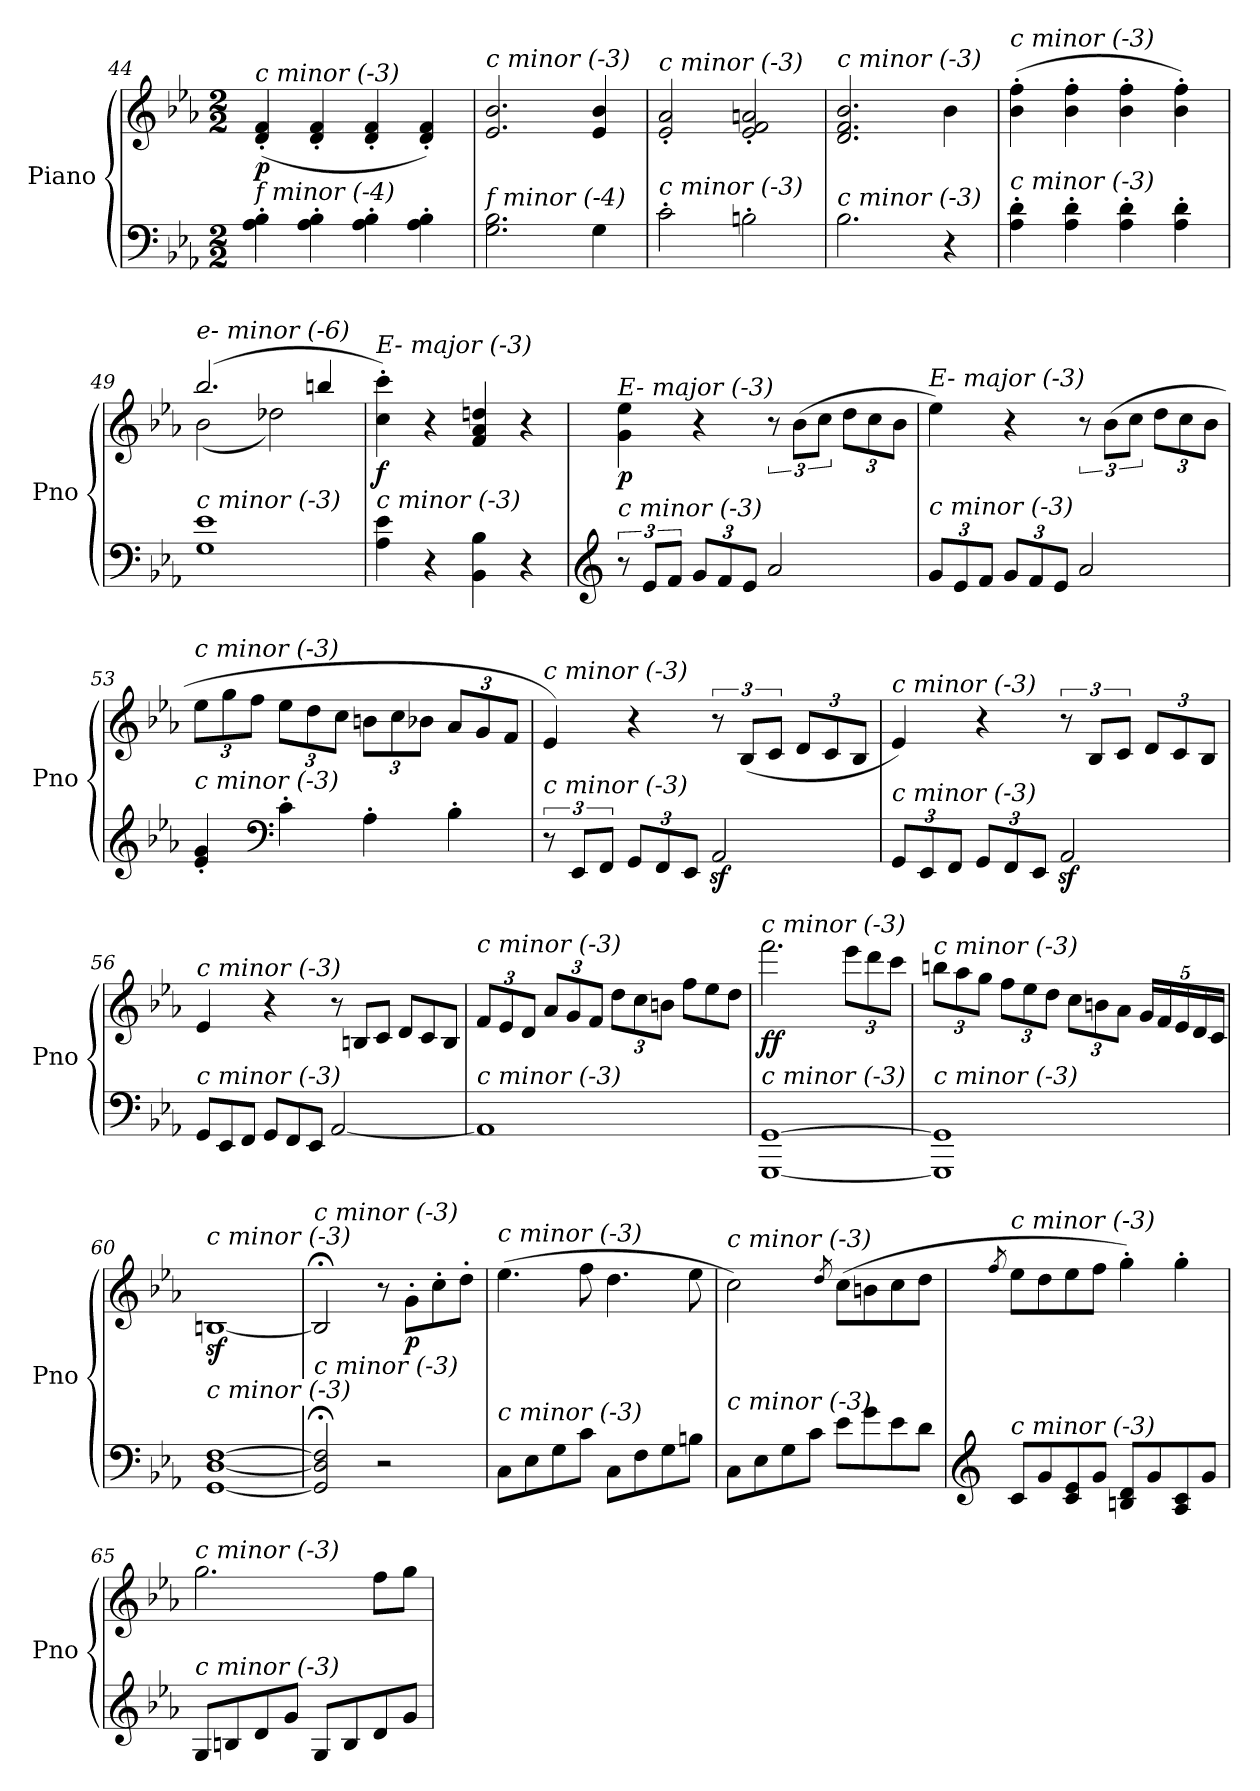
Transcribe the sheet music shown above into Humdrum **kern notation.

**kern	**kern	**dynam
*part1	*part1	*part1
*staff2	*staff1	*staff1/2
*I"Piano	*	*
*I'Pno	*	*
*clefF4	*clefG2	*
*k[b-e-a-]	*k[b-e-a-]	*
*M2/2	*M2/2	*
=44	=44	=44
!	!LO:TX:i:t=c minor (-3)	!
!LO:TX:i:t=f minor (-4)	!	!
!	!	!LO:DY:b
4A-\' 4B-\'	(>4d/' 4f/'	p
4A-\' 4B-\'	4d/' 4f/'	.
4A-\' 4B-\'	4d/' 4f/'	.
4A-\' 4B-\'	4d/' 4f/')	.
=45	=45	=45
!	!LO:TX:i:t=c minor (-3)	!
!LO:TX:i:t=f minor (-4)	!	!
2.G\ 2.B-\	2.e-/ 2.b-/	.
4G\	4e-/ 4b-/	.
=46	=46	=46
!	!LO:TX:i:t=c minor (-3)	!
!LO:TX:i:t=c minor (-3)	!	!
2c'\	2e-/' 2a-/'	.
2Bn'i\	2e-/' 2f/' 2an/'	.
=47	=47	=47
!	!LO:TX:i:t=c minor (-3)	!
!LO:TX:i:t=c minor (-3)	!	!
2.B-\	2.d/ 2.f/ 2.b-/	.
4r	4b-\	.
=48	=48	=48
!	!LO:TX:i:t=c minor (-3)	!
!LO:TX:i:t=c minor (-3)	!	!
4A-\' 4d\'	(>4b-\' 4ff\'	.
4A-\' 4d\'	4b-\' 4ff\'	.
4A-\' 4d\'	4b-\' 4ff\'	.
4A-\' 4d\'	4b-\' 4ff\')	.
=49	=49	=49
*	*^	*
!	!LO:TX:i:t=e- minor (-6)	!	!
!LO:TX:i:t=c minor (-3)	!	!	!
!	!	!	!LO:DY:b
1G 1e-	(>2.bb-/	(<2b-\	other-dynamics
.	.	2dd-X\)	.
.	4bbn/	.	.
*	*v	*v	*
!!LO:PB:g=z
=50	=50	=50
!	!LO:TX:i:t=E- major (-3)	!
!LO:TX:i:t=c minor (-3)	!	!
!	!	!LO:DY:b
4A-\ 4e-\	4cc\' 4ccc\')	f
4r	4r	.
4BB-\ 4B-\	4f/ 4a-/ 4ddn/	.
4r	4r	.
=51	=51	=51
*clefG2	*	*
!	!LO:TX:i:t=E- major (-3)	!
!LO:TX:i:t=c minor (-3)	!	!
!	!	!LO:DY:b
12r	4g\ 4ee-\	p
12e-/L	.	.
12f/J	.	.
*Xbrackettup	*	*
12g/L	4r	.
12f/	.	.
12e-/J	.	.
2a-/	12r	.
.	(>12b-\L	.
.	12cc\J	.
*	*Xbrackettup	*
.	12dd\L	.
.	12cc\	.
.	12b-\J	.
=52	=52	=52
!	!LO:TX:i:t=E- major (-3)	!
!LO:TX:i:t=c minor (-3)	!	!
12g/L	4ee-\)	.
12e-/	.	.
12f/J	.	.
12g/L	4r	.
12f/	.	.
12e-/J	.	.
*	*brackettup	*
2a-/	12r	.
.	(>12b-\L	.
.	12cc\J	.
*	*Xbrackettup	*
.	12dd\L	.
.	12cc\	.
.	12b-\J	.
=53	=53	=53
!	!LO:TX:i:t=c minor (-3)	!
!LO:TX:i:t=c minor (-3)	!	!
4e-/' 4g/'	12ee-\L	.
.	12gg\	.
.	12ff\J	.
*clefF4	*	*
4c'\	12ee-\L	.
.	12dd\	.
.	12cc\J	.
4A-'\	12bn\L	.
.	12cc\	.
.	12b-X\J	.
4B-'\	12a-/L	.
.	12g/	.
.	12f/J	.
!!LO:LB:g=z
=54	=54	=54
*brackettup	*	*
!	!LO:TX:i:t=c minor (-3)	!
!LO:TX:i:t=c minor (-3)	!	!
12r	4e-/)	.
12EE-/L	.	.
12FF/J	.	.
*Xbrackettup	*	*
12GG/L	4r	.
12FF/	.	.
12EE-/J	.	.
*	*brackettup	*
2AA-z</	12r	.
.	(<12B-/L	.
.	12c/J	.
*	*Xbrackettup	*
.	12d/L	.
.	12c/	.
.	12B-/J	.
=55	=55	=55
!	!LO:TX:i:t=c minor (-3)	!
!LO:TX:i:t=c minor (-3)	!	!
12GG/L	4e-/)	.
12EE-/	.	.
12FF/J	.	.
12GG/L	4r	.
12FF/	.	.
12EE-/J	.	.
*	*brackettup	*
2AA-z</	12r	.
.	12B-/L	.
.	12c/J	.
*	*Xbrackettup	*
.	12d/L	.
.	12c/	.
.	12B-/J	.
=56	=56	=56
*Xtuplet	*	*
!	!LO:TX:i:t=c minor (-3)	!
!LO:TX:i:t=c minor (-3)	!	!
12GG/L	4e-/	.
12EE-/	.	.
12FF/J	.	.
12GG/L	4r	.
12FF/	.	.
12EE-/J	.	.
*	*Xtuplet	*
[2AA-/	12r	.
.	12Bn/L	.
.	12c/J	.
.	12d/L	.
.	12c/	.
.	12B/J	.
!!LO:LB:g=z
=57	=57	=57
*	*tuplet	*
!	!LO:TX:i:t=c minor (-3)	!
!LO:TX:i:t=c minor (-3)	!	!
1AA-]	12f/L	.
.	12e-/	.
.	12d/J	.
.	12a-/L	.
.	12g/	.
.	12f/J	.
.	12dd\L	.
.	12cc\	.
.	12bn\J	.
*	*Xtuplet	*
.	12ff\L	.
.	12ee-\	.
.	12dd\J	.
=58	=58	=58
!	!LO:TX:i:t=c minor (-3)	!
!LO:TX:i:t=c minor (-3)	!	!
!	!	!LO:DY:b
[1GGG [1GG	2.fff\	ff
*	*tuplet	*
.	12eee-\L	.
.	12ddd\	.
.	12ccc\J	.
=59	=59	=59
!	!LO:TX:i:t=c minor (-3)	!
!LO:TX:i:t=c minor (-3)	!	!
1GGG] 1GG]	12bbn\L	.
.	12aa-\	.
.	12gg\J	.
.	12ff\L	.
.	12ee-\	.
.	12dd\J	.
.	12cc\L	.
.	12bn\	.
.	12a-\J	.
.	20g/LL	.
.	20f/	.
.	20e-/	.
.	20d/	.
.	20c/JJ	.
=60	=60	=60
!	!LO:TX:i:t=c minor (-3)	!
!LO:TX:i:t=c minor (-3)	!	!
[1GG [1D [1F	[1Bnz<	.
=61	=61	=61
!	!LO:TX:i:t=c minor (-3)	!
!LO:TX:i:t=c minor (-3)	!	!
2GG/]; 2D/]; 2F/];	2B;</]	.
2r	8r	.
!	!	!LO:DY:b
.	8g'\L	p
.	8cc'\	.
.	8dd'\J	.
!!LO:LB:g=z
=62	=62	=62
!	!LO:TX:i:t=c minor (-3)	!
!LO:TX:i:t=c minor (-3)	!	!
8C\L	(>4.ee-\	.
8E-\	.	.
8G\	.	.
8c\J	8ff\	.
8C\L	4.dd\	.
8F\	.	.
8G\	.	.
8Bn\J	8ee-\	.
=63	=63	=63
!	!LO:TX:i:t=c minor (-3)	!
!LO:TX:i:t=c minor (-3)	!	!
8C\L	2cc\)	.
8E-\	.	.
8G\	.	.
8c\J	.	.
.	8qdd/	.
8e-\L	(>8cc\L	.
8g\	8bn\	.
8e-\	8cc\	.
8d\J	8dd\J	.
=64	=64	=64
*clefG2	*	*
.	8qff/	.
!	!LO:TX:i:t=c minor (-3)	!
!LO:TX:i:t=c minor (-3)	!	!
8c/L	8ee-\L	.
8g/	8dd\	.
8c/ 8e-/	8ee-\	.
8g/J	8ff\J	.
8Bn/ 8d/L	4gg'\)	.
8g/	.	.
8A-/ 8c/	4gg'\	.
8g/J	.	.
=65	=65	=65
!	!LO:TX:i:t=c minor (-3)	!
!LO:TX:i:t=c minor (-3)	!	!
8G/L	2.gg\	.
8Bn/	.	.
8d/	.	.
8g/J	.	.
8G/L	.	.
8B/	.	.
8d/	8ff\L	.
8g/J	8gg\J	.
=	=	=
*-	*-	*-
